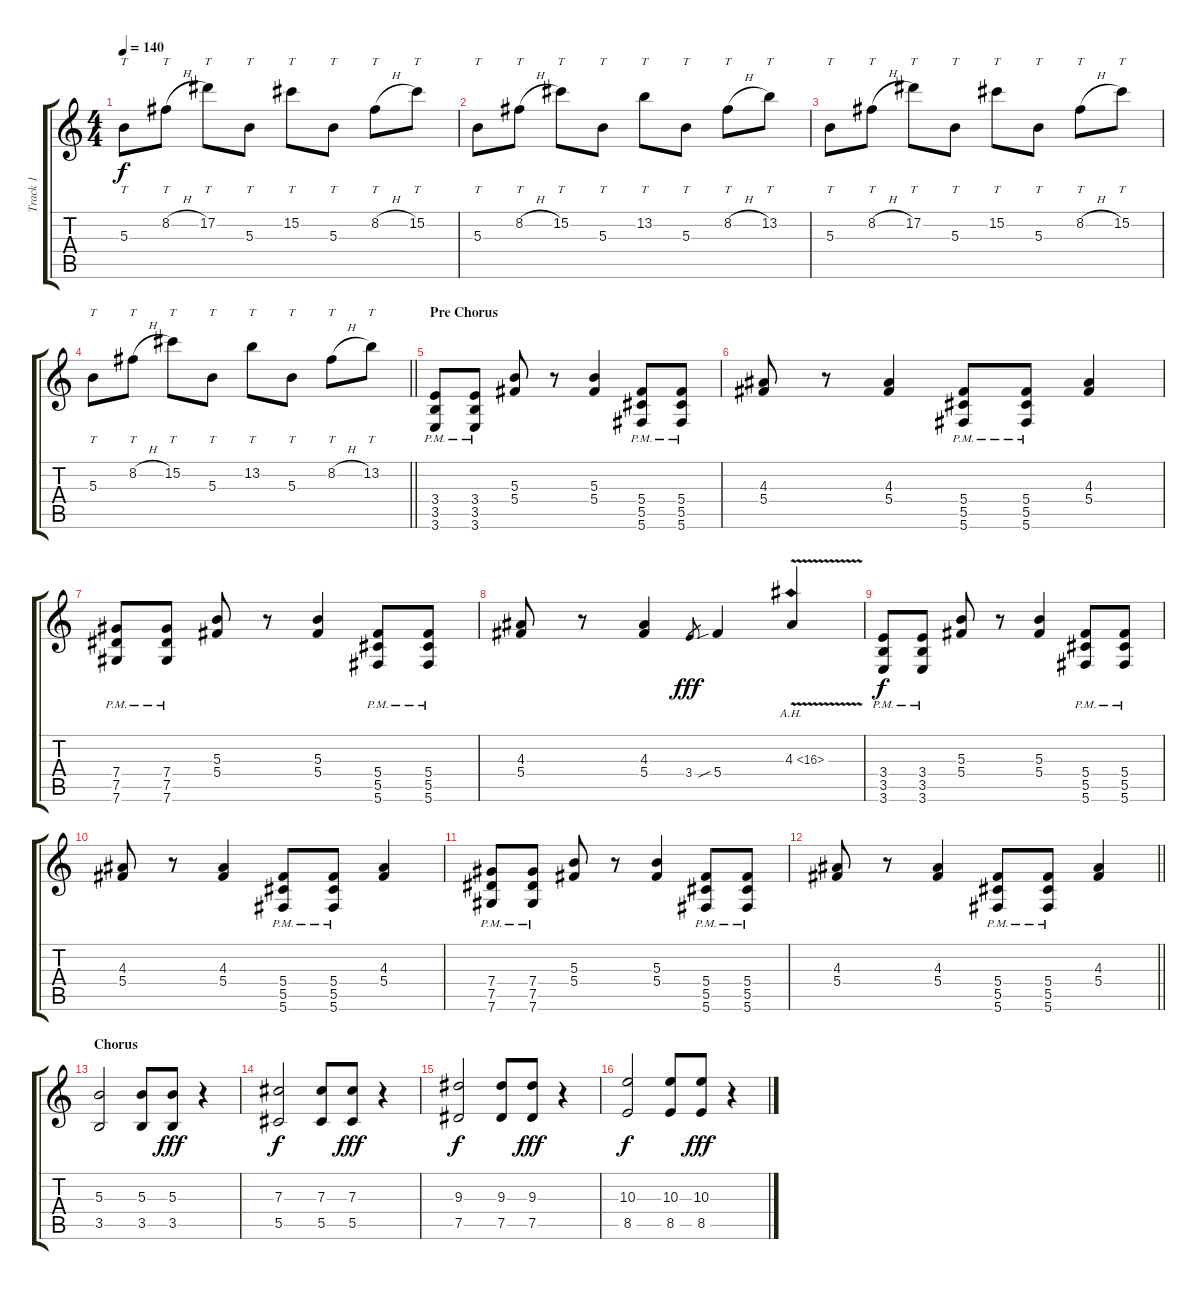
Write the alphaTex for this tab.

\track ("Track 1" "Track 1") {instrument distortionguitar}
\staff {score tabs}
\tuning (Eb4 Bb3 Gb3 Db3 Ab2 Db2) {hide}
\ts (4 4)
\tempo 140
\clef g2
\ks c
5.3.8{tt dy f} 8.2{h}.8{tt} 17.2.8{tt} 5.3.8{tt} 15.2.8{tt} 5.3.8{tt} 8.2{h}.8{tt} 15.2.8{tt} |
5.3.8{tt} 8.2{h}.8{tt} 15.2.8{tt} 5.3.8{tt} 13.2.8{tt} 5.3.8{tt} 8.2{h}.8{tt} 13.2.8{tt} |
5.3.8{tt} 8.2{h}.8{tt} 17.2.8{tt} 5.3.8{tt} 15.2.8{tt} 5.3.8{tt} 8.2{h}.8{tt} 15.2.8{tt} |
\barLineRight lightlight
5.3.8{tt} 8.2{h}.8{tt} 15.2.8{tt} 5.3.8{tt} 13.2.8{tt} 5.3.8{tt} 8.2{h}.8{tt} 13.2.8{tt} |
\section ("" "Pre Chorus")
(3.4{pm} 3.5{pm} 3.6{pm}).8{volume 13} (3.4{pm} 3.5{pm} 3.6{pm}).8 (5.3 5.4).8 r.8 (5.3 5.4).4 (5.4{pm} 5.5{pm} 5.6{pm}).8 (5.4{pm} 5.5{pm} 5.6{pm}).8 |
(4.3 5.4).8 r.8 (4.3 5.4).4 (5.4{pm} 5.5{pm} 5.6{pm}).8 (5.4{pm} 5.5{pm} 5.6{pm}).8 (4.3 5.4).4 |
(7.4{pm} 7.5{pm} 7.6{pm}).8 (7.4{pm} 7.5{pm} 7.6{pm}).8 (5.3 5.4).8 r.8 (5.3 5.4).4 (5.4{pm} 5.5{pm} 5.6{pm}).8 (5.4{pm} 5.5{pm} 5.6{pm}).8 |
(4.3 5.4).8 r.8 (4.3 5.4).4 3.4.8{gr dy fff} 5.4{sib}.4 4.3{ah 12 v}.4 |
(3.4{pm} 3.5{pm} 3.6{pm}).8{dy f} (3.4{pm} 3.5{pm} 3.6{pm}).8 (5.3 5.4).8 r.8 (5.3 5.4).4 (5.4{pm} 5.5{pm} 5.6{pm}).8 (5.4{pm} 5.5{pm} 5.6{pm}).8 |
(4.3 5.4).8 r.8 (4.3 5.4).4 (5.4{pm} 5.5{pm} 5.6{pm}).8 (5.4{pm} 5.5{pm} 5.6{pm}).8 (4.3 5.4).4 |
(7.4{pm} 7.5{pm} 7.6{pm}).8 (7.4{pm} 7.5{pm} 7.6{pm}).8 (5.3 5.4).8 r.8 (5.3 5.4).4 (5.4{pm} 5.5{pm} 5.6{pm}).8 (5.4{pm} 5.5{pm} 5.6{pm}).8 |
\barLineRight lightlight
(4.3 5.4).8 r.8 (4.3 5.4).4 (5.4{pm} 5.5{pm} 5.6{pm}).8 (5.4{pm} 5.5{pm} 5.6{pm}).8 (4.3 5.4).4 |
\section ("" "Chorus")
(5.3 3.5).2 (5.3 3.5).8 (5.3 3.5).8{dy fff} r.4 |
(7.3 5.5).2{dy f} (7.3 5.5).8 (7.3 5.5).8{dy fff} r.4 |
(9.3 7.5).2{dy f} (9.3 7.5).8 (9.3 7.5).8{dy fff} r.4 |
(10.3 8.5).2{dy f} (10.3 8.5).8 (10.3 8.5).8{dy fff} r.4
